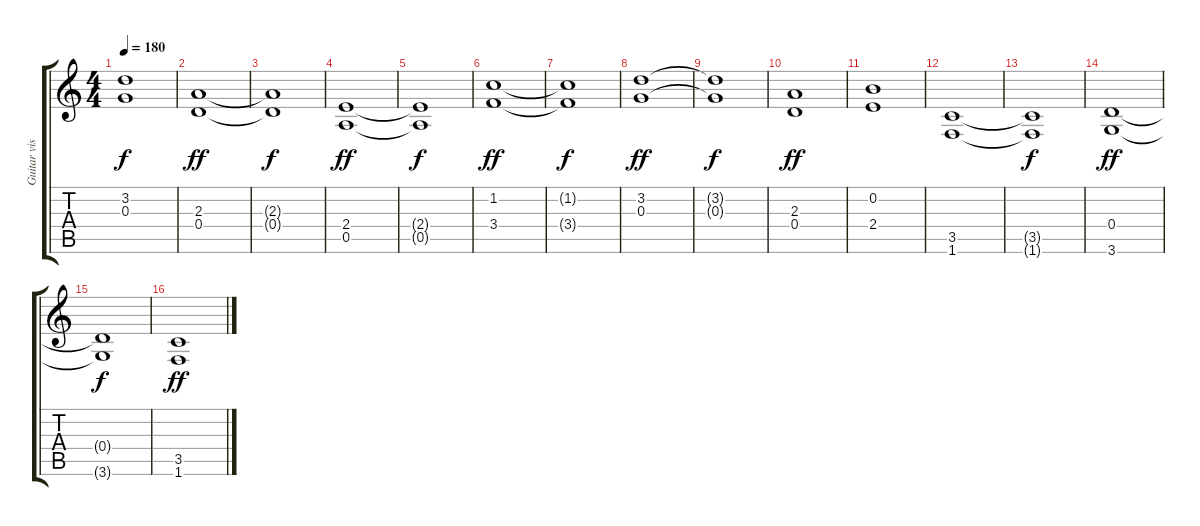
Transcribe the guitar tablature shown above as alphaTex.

\track ("Guitar vis" "Guitar vis") {instrument overdrivenguitar}
\staff {score tabs}
\tuning (E4 B3 G3 D3 A2 E2) {hide}
\ts (4 4)
\tempo 180
\clef g2
\ks c
(3.2{t} 0.3{t}).1{dy f} |
(2.3 0.4).1{dy ff} |
(2.3{t} 0.4{t}).1{dy f} |
(2.4 0.5).1{dy ff} |
(2.4{t} 0.5{t}).1{dy f} |
(1.2 3.4).1{dy ff} |
(1.2{t} 3.4{t}).1{dy f} |
(3.2 0.3).1{dy ff} |
(3.2{t} 0.3{t}).1{dy f} |
(2.3 0.4).1{dy ff} |
(0.2 2.4).1 |
(3.5 1.6).1 |
(3.5{t} 1.6{t}).1{dy f} |
(0.4 3.6).1{dy ff} |
(0.4{t} 3.6{t}).1{dy f} |
(3.5 1.6).1{dy ff}
